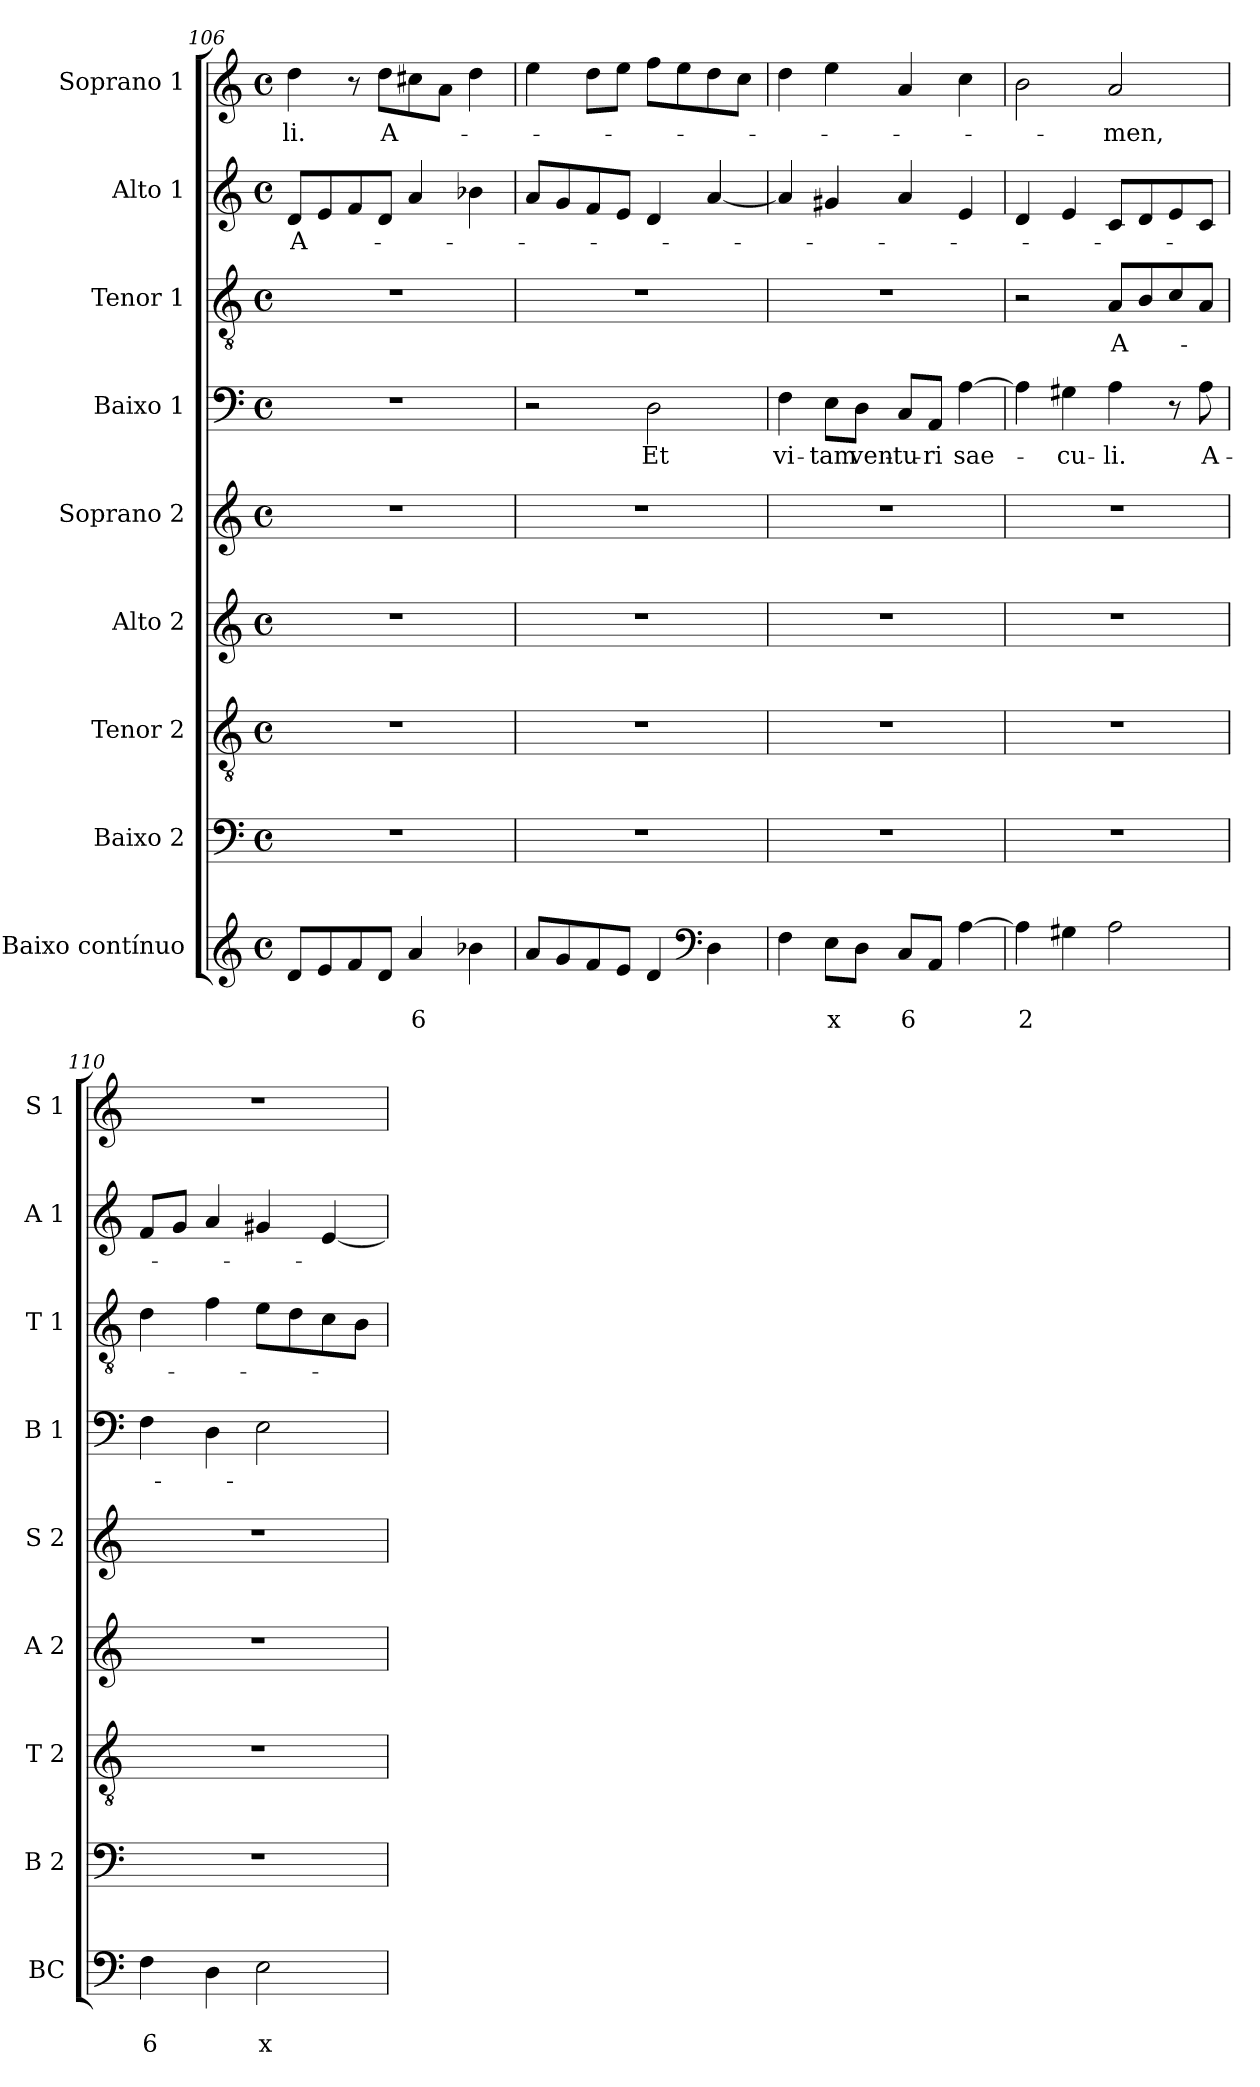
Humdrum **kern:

**kern	**text	**text	**kern	**kern	**kern	**kern	**kern	**text	**kern	**text	**kern	**text	**kern	**text
*part9	*part9	*part9	*part8	*part7	*part6	*part5	*part4	*part4	*part3	*part3	*part2	*part2	*part1	*part1
*staff9	*staff9	*staff9	*staff8	*staff7	*staff6	*staff5	*staff4	*staff4	*staff3	*staff3	*staff2	*staff2	*staff1	*staff1
*I"Baixo contínuo	*	*	*I"Baixo 2	*I"Tenor 2	*I"Alto 2	*I"Soprano 2	*I"Baixo 1	*	*I"Tenor 1	*	*I"Alto 1	*	*I"Soprano 1	*
*I'BC	*	*	*I'B 2	*I'T 2	*I'A 2	*I'S 2	*I'B 1	*	*I'T 1	*	*I'A 1	*	*I'S 1	*
*clefG2	*	*	*clefF4	*clefGv2	*clefG2	*clefG2	*clefF4	*	*clefGv2	*	*clefG2	*	*clefG2	*
*k[]	*	*	*k[]	*k[]	*k[]	*k[]	*k[]	*	*k[]	*	*k[]	*	*k[]	*
*C:	*	*	*C:	*C:	*C:	*C:	*C:	*	*C:	*	*C:	*	*C:	*
*M4/4	*	*	*M4/4	*M4/4	*M4/4	*M4/4	*M4/4	*	*M4/4	*	*M4/4	*	*M4/4	*
*met(c)	*	*	*met(c)	*met(c)	*met(c)	*met(c)	*met(c)	*	*met(c)	*	*met(c)	*	*met(c)	*
=106	=106	=106	=106	=106	=106	=106	=106	=106	=106	=106	=106	=106	=106	=106
!	!	!	!	!	!	!	!	!	!	!	!	!LO:LY:b	!	!LO:LY:b
8d/L	.	.	1r	1r	1r	1r	1r	.	1r	.	8d/L	A-	4dd\	-li.
8e/	.	.	.	.	.	.	.	.	.	.	8e/	.	.	.
8f/	.	.	.	.	.	.	.	.	.	.	8f/	.	8r	.
!	!	!	!	!	!	!	!	!	!	!	!	!	!	!LO:LY:b
8d/J	.	.	.	.	.	.	.	.	.	.	8d/J	.	8dd\L	A-
!	!	!LO:LY:b	!	!	!	!	!	!	!	!	!	!	!	!
4a/	.	6	.	.	.	.	.	.	.	.	4a/	.	8cc#X\	.
.	.	.	.	.	.	.	.	.	.	.	.	.	8a\J	.
4b-X\	.	.	.	.	.	.	.	.	.	.	4b-X\	.	4dd\	.
=107	=107	=107	=107	=107	=107	=107	=107	=107	=107	=107	=107	=107	=107	=107
8a/L	.	.	1r	1r	1r	1r	2r	.	1r	.	8a/L	.	4ee\	.
8g/	.	.	.	.	.	.	.	.	.	.	8g/	.	.	.
8f/	.	.	.	.	.	.	.	.	.	.	8f/	.	8dd\L	.
8e/J	.	.	.	.	.	.	.	.	.	.	8e/J	.	8ee\J	.
!	!	!	!	!	!	!	!	!LO:LY:b	!	!	!	!	!	!
4d/	.	.	.	.	.	.	2D\	Et	.	.	4d/	.	8ff\L	.
.	.	.	.	.	.	.	.	.	.	.	.	.	8ee\	.
*clefF4	*	*	*	*	*	*	*	*	*	*	*	*	*	*
4D\	.	.	.	.	.	.	.	.	.	.	[4a/	.	8dd\	.
.	.	.	.	.	.	.	.	.	.	.	.	.	8cc\J	.
=108	=108	=108	=108	=108	=108	=108	=108	=108	=108	=108	=108	=108	=108	=108
!	!	!	!	!	!	!	!	!LO:LY:b	!	!	!	!	!	!
4F\	.	.	1r	1r	1r	1r	4F\	vi-	1r	.	4a/]	.	4dd\	.
!	!	!LO:LY:b	!	!	!	!	!	!LO:LY:b	!	!	!	!	!	!
8E\L	.	x	.	.	.	.	8E\L	-tam	.	.	4g#X/	.	4ee\	.
!	!	!	!	!	!	!	!	!LO:LY:b	!	!	!	!	!	!
8D\J	.	.	.	.	.	.	8D\J	ven-	.	.	.	.	.	.
!	!	!LO:LY:b	!	!	!	!	!	!LO:LY:b	!	!	!	!	!	!
8C/L	.	6	.	.	.	.	8C/L	-tu-	.	.	4a/	.	4a/	.
!	!	!	!	!	!	!	!	!LO:LY:b	!	!	!	!	!	!
8AA/J	.	.	.	.	.	.	8AA/J	-ri	.	.	.	.	.	.
!	!	!	!	!	!	!	!	!LO:LY:b	!	!	!	!	!	!
[4A\	.	.	.	.	.	.	[4A\	sae-	.	.	4e/	.	4cc\	.
!!LO:PB:g=z
=109	=109	=109	=109	=109	=109	=109	=109	=109	=109	=109	=109	=109	=109	=109
!	!	!LO:LY:b	!	!	!	!	!	!	!	!	!	!	!	!
4A\]	.	2	1r	1r	1r	1r	4A\]	.	2r	.	4d/	.	2b\	.
!	!	!	!	!	!	!	!	!LO:LY:b	!	!	!	!	!	!
4G#X\	.	.	.	.	.	.	4G#X\	-cu-	.	.	4e/	.	.	.
!	!	!	!	!	!	!	!	!LO:LY:b	!	!LO:LY:b	!	!	!	!LO:LY:b
2A\	.	.	.	.	.	.	4A\	-li.	8A/L	A-	8c/L	.	2a/	-men,
.	.	.	.	.	.	.	.	.	8B/	.	8d/	.	.	.
.	.	.	.	.	.	.	8r	.	8c/	.	8e/	.	.	.
!	!	!	!	!	!	!	!	!LO:LY:b	!	!	!	!	!	!
.	.	.	.	.	.	.	8A\	A-	8A/J	.	8c/J	.	.	.
=110	=110	=110	=110	=110	=110	=110	=110	=110	=110	=110	=110	=110	=110	=110
!	!	!LO:LY:b	!	!	!	!	!	!	!	!	!	!	!	!
4F\	.	6	1r	1r	1r	1r	4F\	.	4d\	.	8f/L	.	1r	.
.	.	.	.	.	.	.	.	.	.	.	8g/J	.	.	.
4D\	.	.	.	.	.	.	4D\	.	4f\	.	4a/	.	.	.
!	!	!LO:LY:b	!	!	!	!	!	!	!	!	!	!	!	!
2E\	.	x	.	.	.	.	2E\	.	8e\L	.	4g#X/	.	.	.
.	.	.	.	.	.	.	.	.	8d\	.	.	.	.	.
.	.	.	.	.	.	.	.	.	8c\	.	[4e/	.	.	.
.	.	.	.	.	.	.	.	.	8B\J	.	.	.	.	.
=	=	=	=	=	=	=	=	=	=	=	=	=	=	=
*-	*-	*-	*-	*-	*-	*-	*-	*-	*-	*-	*-	*-	*-	*-
